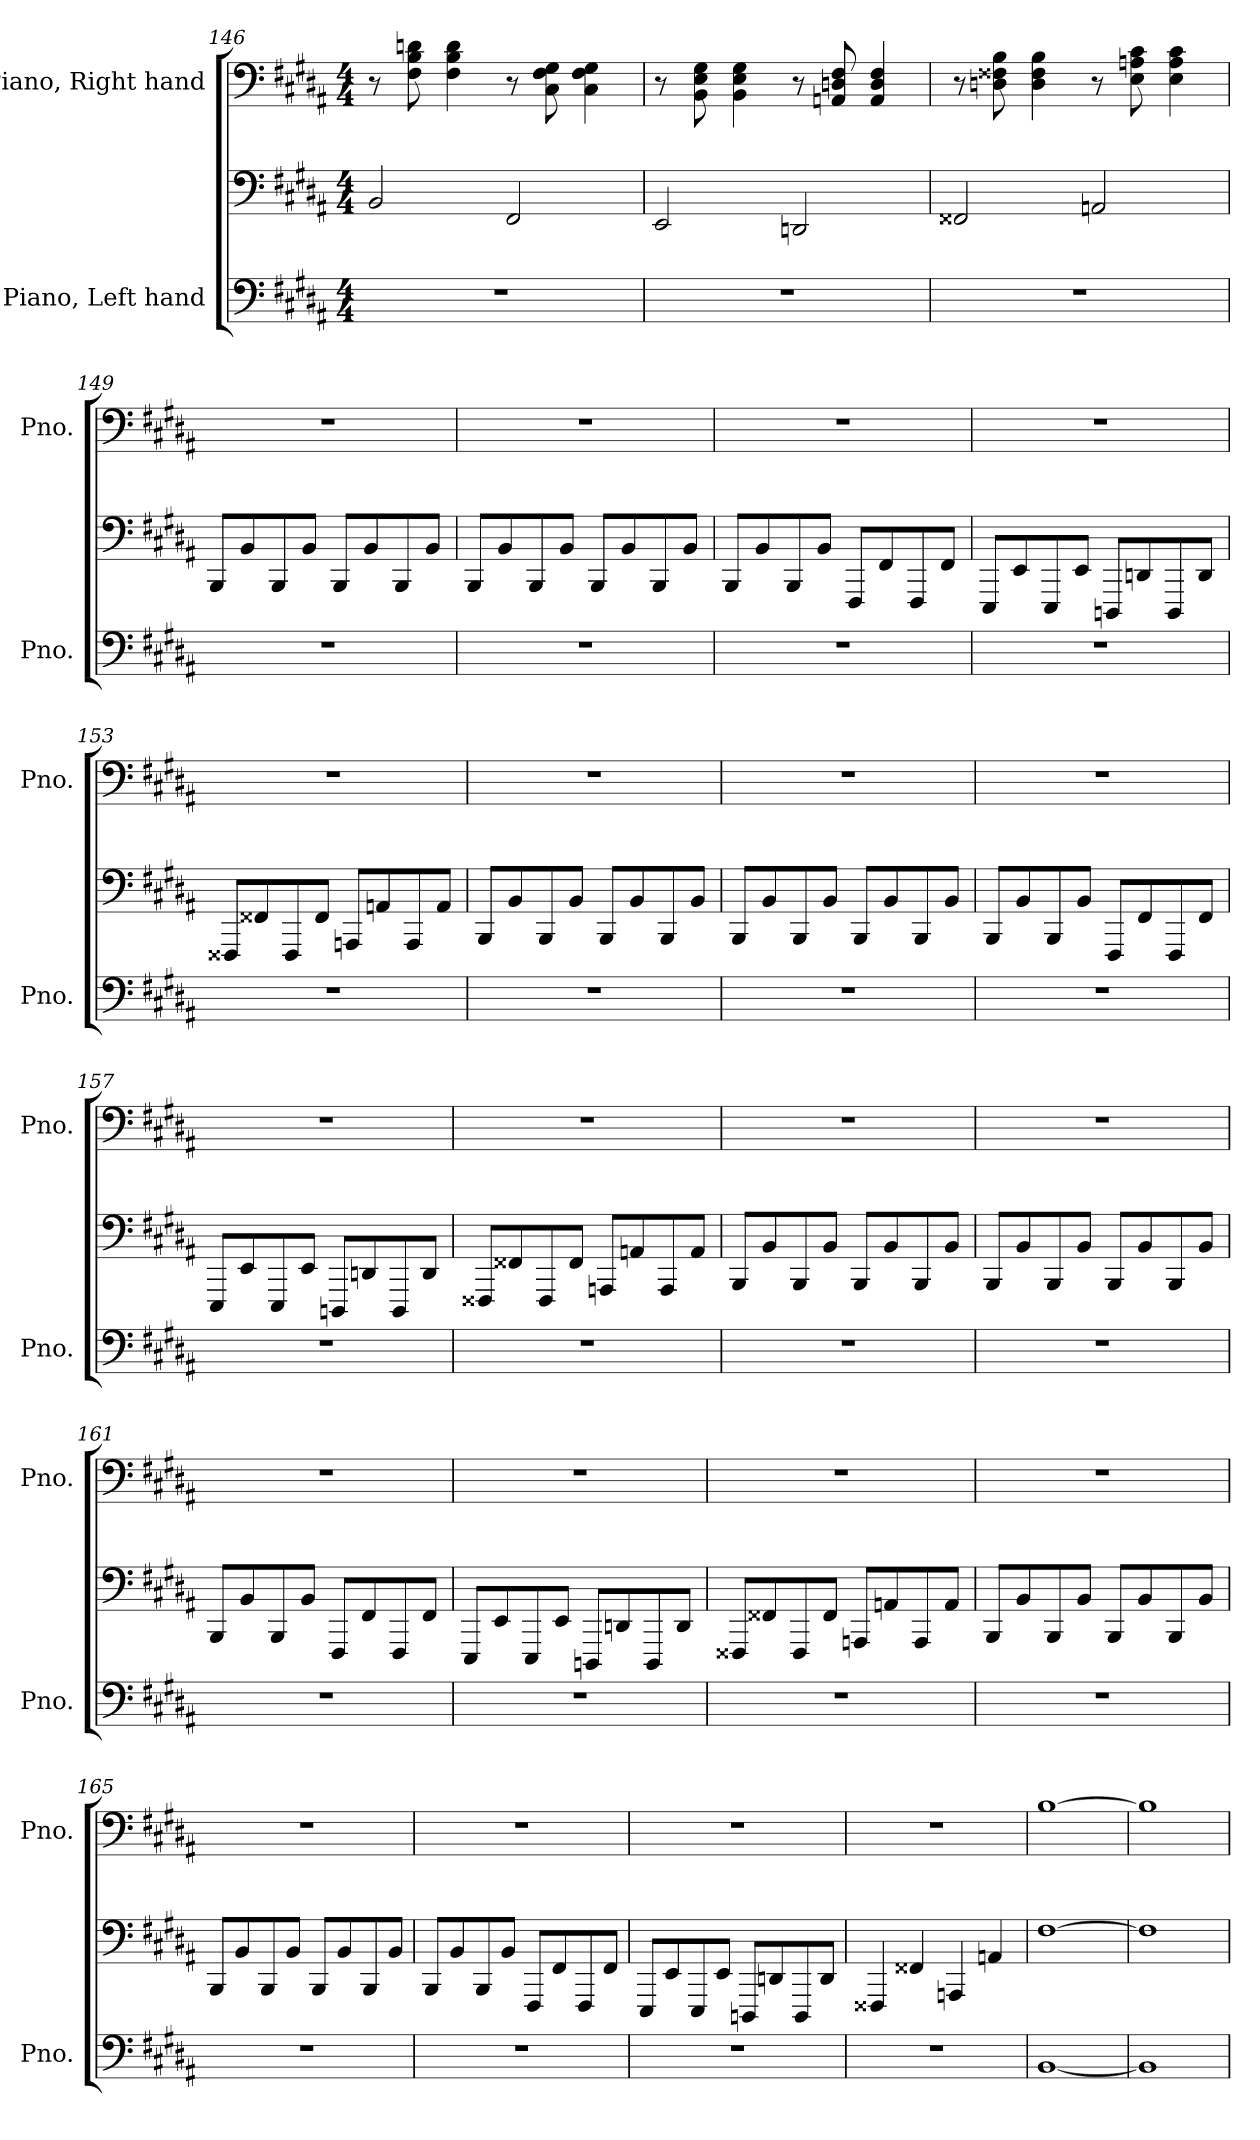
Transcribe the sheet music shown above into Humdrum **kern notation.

**kern	**kern	**kern
*part2	*part2	*part1
*staff3	*staff2	*staff1
*I"Piano, Left hand	*	*I"Piano, Right hand
*I'Pno.	*	*I'Pno.
*clefF4	*clefF4	*clefF4
*k[f#c#g#d#a#]	*k[f#c#g#d#a#]	*k[f#c#g#d#a#]
*M4/4	*M4/4	*M4/4
=146	=146	=146
1r	2BB/	8r
.	.	8F#\ 8B\ 8dn\
.	.	4F#\ 4B\ 4d\
.	2FF#/	8r
.	.	8C#\ 8F#\ 8G#\
.	.	4C#\ 4F#\ 4G#\
!!LO:LB:g=z
=147	=147	=147
1r	2EE/	8r
.	.	8BB\ 8E\ 8G#\
.	.	4BB\ 4E\ 4G#\
.	2DDn/	8r
.	.	8AAn/ 8Dn/ 8F#/
.	.	4AA/ 4D/ 4F#/
=148	=148	=148
1r	2FF##X/	8r
.	.	8Dn\ 8F##X\ 8B\
.	.	4D\ 4F##\ 4B\
.	2AAn/	8r
.	.	8E\ 8An\ 8c#\
.	.	4E\ 4A\ 4c#\
=149	=149	=149
1r	8BBB/L	1r
.	8BB/	.
.	8BBB/	.
.	8BB/J	.
.	8BBB/L	.
.	8BB/	.
.	8BBB/	.
.	8BB/J	.
=150	=150	=150
1r	8BBB/L	1r
.	8BB/	.
.	8BBB/	.
.	8BB/J	.
.	8BBB/L	.
.	8BB/	.
.	8BBB/	.
.	8BB/J	.
!!LO:LB:g=z
=151	=151	=151
1r	8BBB/L	1r
.	8BB/	.
.	8BBB/	.
.	8BB/J	.
.	8FFF#/L	.
.	8FF#/	.
.	8FFF#/	.
.	8FF#/J	.
=152	=152	=152
1r	8EEE/L	1r
.	8EE/	.
.	8EEE/	.
.	8EE/J	.
.	8DDDn/L	.
.	8DDn/	.
.	8DDD/	.
.	8DD/J	.
=153	=153	=153
1r	8FFF##X/L	1r
.	8FF##X/	.
.	8FFF##/	.
.	8FF##/J	.
.	8AAAn/L	.
.	8AAn/	.
.	8AAA/	.
.	8AA/J	.
=154	=154	=154
1r	8BBB/L	1r
.	8BB/	.
.	8BBB/	.
.	8BB/J	.
.	8BBB/L	.
.	8BB/	.
.	8BBB/	.
.	8BB/J	.
!!LO:PB:g=z
=155	=155	=155
1r	8BBB/L	1r
.	8BB/	.
.	8BBB/	.
.	8BB/J	.
.	8BBB/L	.
.	8BB/	.
.	8BBB/	.
.	8BB/J	.
=156	=156	=156
1r	8BBB/L	1r
.	8BB/	.
.	8BBB/	.
.	8BB/J	.
.	8FFF#/L	.
.	8FF#/	.
.	8FFF#/	.
.	8FF#/J	.
=157	=157	=157
1r	8EEE/L	1r
.	8EE/	.
.	8EEE/	.
.	8EE/J	.
.	8DDDn/L	.
.	8DDn/	.
.	8DDD/	.
.	8DD/J	.
=158	=158	=158
1r	8FFF##X/L	1r
.	8FF##X/	.
.	8FFF##/	.
.	8FF##/J	.
.	8AAAn/L	.
.	8AAn/	.
.	8AAA/	.
.	8AA/J	.
!!LO:LB:g=z
=159	=159	=159
1r	8BBB/L	1r
.	8BB/	.
.	8BBB/	.
.	8BB/J	.
.	8BBB/L	.
.	8BB/	.
.	8BBB/	.
.	8BB/J	.
=160	=160	=160
1r	8BBB/L	1r
.	8BB/	.
.	8BBB/	.
.	8BB/J	.
.	8BBB/L	.
.	8BB/	.
.	8BBB/	.
.	8BB/J	.
=161	=161	=161
1r	8BBB/L	1r
.	8BB/	.
.	8BBB/	.
.	8BB/J	.
.	8FFF#/L	.
.	8FF#/	.
.	8FFF#/	.
.	8FF#/J	.
=162	=162	=162
1r	8EEE/L	1r
.	8EE/	.
.	8EEE/	.
.	8EE/J	.
.	8DDDn/L	.
.	8DDn/	.
.	8DDD/	.
.	8DD/J	.
!!LO:LB:g=z
=163	=163	=163
1r	8FFF##X/L	1r
.	8FF##X/	.
.	8FFF##/	.
.	8FF##/J	.
.	8AAAn/L	.
.	8AAn/	.
.	8AAA/	.
.	8AA/J	.
=164	=164	=164
1r	8BBB/L	1r
.	8BB/	.
.	8BBB/	.
.	8BB/J	.
.	8BBB/L	.
.	8BB/	.
.	8BBB/	.
.	8BB/J	.
=165	=165	=165
1r	8BBB/L	1r
.	8BB/	.
.	8BBB/	.
.	8BB/J	.
.	8BBB/L	.
.	8BB/	.
.	8BBB/	.
.	8BB/J	.
=166	=166	=166
1r	8BBB/L	1r
.	8BB/	.
.	8BBB/	.
.	8BB/J	.
.	8FFF#/L	.
.	8FF#/	.
.	8FFF#/	.
.	8FF#/J	.
!!LO:LB:g=z
=167	=167	=167
1r	8EEE/L	1r
.	8EE/	.
.	8EEE/	.
.	8EE/J	.
.	8DDDn/L	.
.	8DDn/	.
.	8DDD/	.
.	8DD/J	.
=168	=168	=168
1r	4FFF##X/	1r
.	4FF##X/	.
.	4AAAn/	.
.	4AAn/	.
=169	=169	=169
[1BB	[1F#	[1B
=170	=170	=170
1BB]	1F#]	1B]
=	=	=
*-	*-	*-
